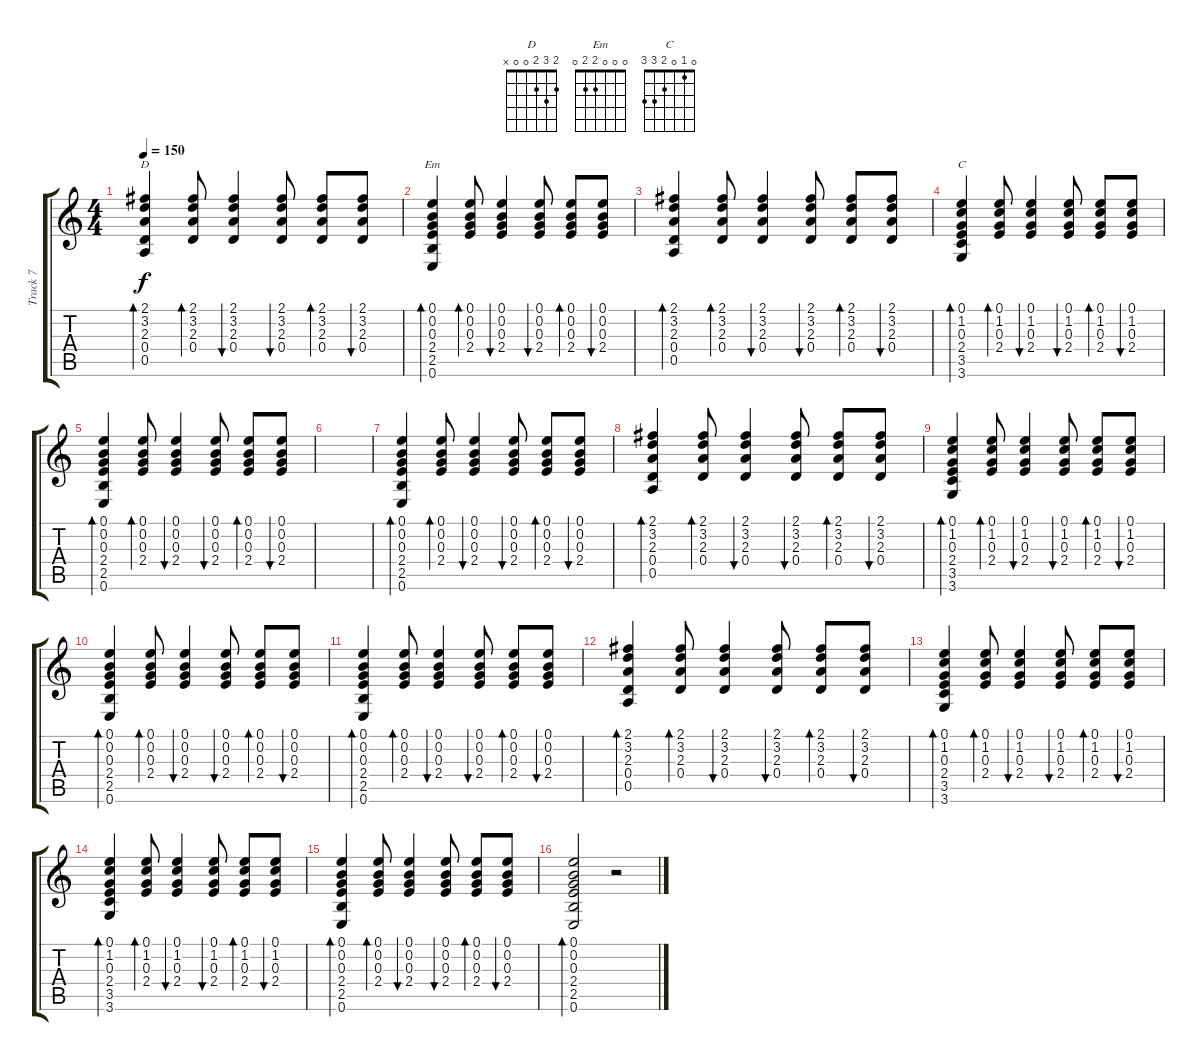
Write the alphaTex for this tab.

\track ("Track 7" "Track 7") {instrument acousticguitarsteel}
\staff {score tabs}
\tuning (E4 B3 G3 D3 A2 E2) {hide}
\chord ("D" 2 3 2 0 0 x)
\chord ("Em" 0 0 0 2 2 0)
\chord ("C" 0 1 0 2 3 3)
\ts (4 4)
\tempo 150
\clef g2
\ks c
(2.1 3.2 2.3 0.4 0.5).4{bd 120 ch "D" dy f} (2.1 3.2 2.3 0.4).8{bd 120} (2.1 3.2 2.3 0.4).4{bu 120} (2.1 3.2 2.3 0.4).8{bu 120} (2.1 3.2 2.3 0.4).8{bd 120} (2.1 3.2 2.3 0.4).8{bu 120} |
(0.1 0.2 0.3 2.4 2.5 0.6).4{bd 120 ch "Em"} (0.1 0.2 0.3 2.4).8{bd 120} (0.1 0.2 0.3 2.4).4{bu 120} (0.1 0.2 0.3 2.4).8{bu 120} (0.1 0.2 0.3 2.4).8{bd 120} (0.1 0.2 0.3 2.4).8{bu 120} |
(2.1 3.2 2.3 0.4 0.5).4{bd 120} (2.1 3.2 2.3 0.4).8{bd 120} (2.1 3.2 2.3 0.4).4{bu 120} (2.1 3.2 2.3 0.4).8{bu 120} (2.1 3.2 2.3 0.4).8{bd 120} (2.1 3.2 2.3 0.4).8{bu 120} |
(0.1 1.2 0.3 2.4 3.5 3.6).4{bd 120 ch "C"} (0.1 1.2 0.3 2.4).8{bd 120} (0.1 1.2 0.3 2.4).4{bu 120} (0.1 1.2 0.3 2.4).8{bu 120} (0.1 1.2 0.3 2.4).8{bd 120} (0.1 1.2 0.3 2.4).8{bu 120} |
(0.1 0.2 0.3 2.4 2.5 0.6).4{bd 120} (0.1 0.2 0.3 2.4).8{bd 120} (0.1 0.2 0.3 2.4).4{bu 120} (0.1 0.2 0.3 2.4).8{bu 120} (0.1 0.2 0.3 2.4).8{bd 120} (0.1 0.2 0.3 2.4).8{bu 120} |
|
(0.1 0.2 0.3 2.4 2.5 0.6).4{bd 120} (0.1 0.2 0.3 2.4).8{bd 120} (0.1 0.2 0.3 2.4).4{bu 120} (0.1 0.2 0.3 2.4).8{bu 120} (0.1 0.2 0.3 2.4).8{bd 120} (0.1 0.2 0.3 2.4).8{bu 120} |
(2.1 3.2 2.3 0.4 0.5).4{bd 120} (2.1 3.2 2.3 0.4).8{bd 120} (2.1 3.2 2.3 0.4).4{bu 120} (2.1 3.2 2.3 0.4).8{bu 120} (2.1 3.2 2.3 0.4).8{bd 120} (2.1 3.2 2.3 0.4).8{bu 120} |
(0.1 1.2 0.3 2.4 3.5 3.6).4{bd 120} (0.1 1.2 0.3 2.4).8{bd 120} (0.1 1.2 0.3 2.4).4{bu 120} (0.1 1.2 0.3 2.4).8{bu 120} (0.1 1.2 0.3 2.4).8{bd 120} (0.1 1.2 0.3 2.4).8{bu 120} |
(0.1 0.2 0.3 2.4 2.5 0.6).4{bd 120} (0.1 0.2 0.3 2.4).8{bd 120} (0.1 0.2 0.3 2.4).4{bu 120} (0.1 0.2 0.3 2.4).8{bu 120} (0.1 0.2 0.3 2.4).8{bd 120} (0.1 0.2 0.3 2.4).8{bu 120} |
(0.1 0.2 0.3 2.4 2.5 0.6).4{bd 120} (0.1 0.2 0.3 2.4).8{bd 120} (0.1 0.2 0.3 2.4).4{bu 120} (0.1 0.2 0.3 2.4).8{bu 120} (0.1 0.2 0.3 2.4).8{bd 120} (0.1 0.2 0.3 2.4).8{bu 120} |
(2.1 3.2 2.3 0.4 0.5).4{bd 120} (2.1 3.2 2.3 0.4).8{bd 120} (2.1 3.2 2.3 0.4).4{bu 120} (2.1 3.2 2.3 0.4).8{bu 120} (2.1 3.2 2.3 0.4).8{bd 120} (2.1 3.2 2.3 0.4).8{bu 120} |
(0.1 1.2 0.3 2.4 3.5 3.6).4{bd 120} (0.1 1.2 0.3 2.4).8{bd 120} (0.1 1.2 0.3 2.4).4{bu 120} (0.1 1.2 0.3 2.4).8{bu 120} (0.1 1.2 0.3 2.4).8{bd 120} (0.1 1.2 0.3 2.4).8{bu 120} |
(0.1 1.2 0.3 2.4 3.5 3.6).4{bd 120} (0.1 1.2 0.3 2.4).8{bd 120} (0.1 1.2 0.3 2.4).4{bu 120} (0.1 1.2 0.3 2.4).8{bu 120} (0.1 1.2 0.3 2.4).8{bd 120} (0.1 1.2 0.3 2.4).8{bu 120} |
(0.1 0.2 0.3 2.4 2.5 0.6).4{bd 120} (0.1 0.2 0.3 2.4).8{bd 120} (0.1 0.2 0.3 2.4).4{bu 120} (0.1 0.2 0.3 2.4).8{bu 120} (0.1 0.2 0.3 2.4).8{bd 120} (0.1 0.2 0.3 2.4).8{bu 120} |
(0.1 0.2 0.3 2.4 2.5 0.6).2{bd 240} r.2
